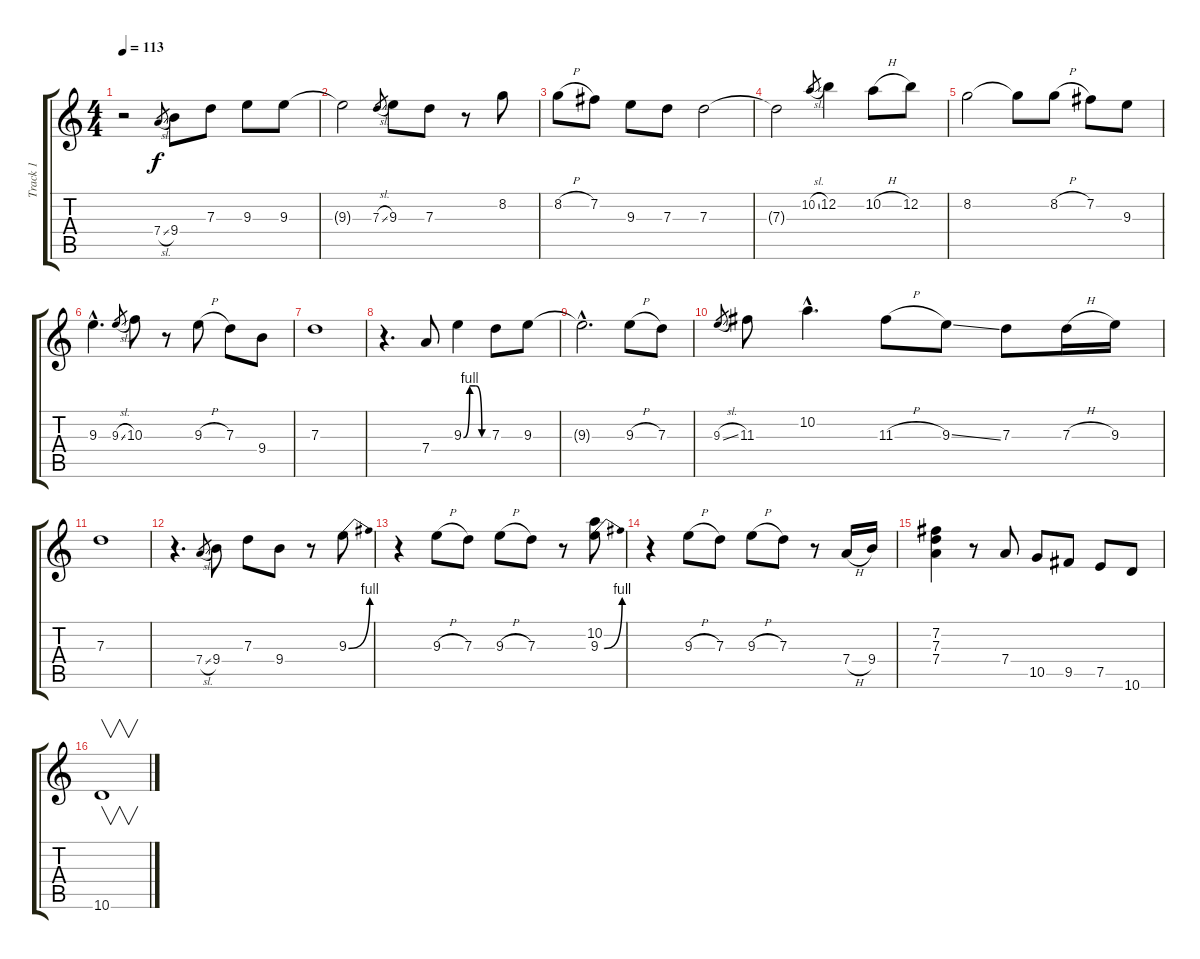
\track ("Track 1" "Track 1") {instrument distortionguitar}
\staff {score tabs}
\tuning (E4 B3 G3 D3 A2 E2) {hide}
\ts (4 4)
\tempo 113
\clef g2
\ks c
r.2{dy f instrument distortionguitar} 7.4{sl}.8{gr} 9.4.8 7.3.8 9.3.8 9.3.8 |
9.3{t}.2 7.3{sl}.8{gr} 9.3.8 7.3.8 r.8 8.2.8 |
8.2{h}.8 7.2.8 9.3.8 7.3.8 7.3.2 |
7.3{t}.2 10.2{sl}.8{gr} 12.2.4 10.2{h}.8 12.2.8 |
8.2.2 8.2{t}.8 8.2{h}.8 7.2.8 9.3.8 |
9.3{hac}.4{d} 9.3{sl}.8{gr} 10.3.8 r.8 9.3{h}.8 7.3.8 9.4.8 |
7.3.1 |
r.4{d} 7.4.8 9.3{be (custom 0 0 15 4 30 4 45 0 60 0)}.4 7.3.8 9.3.8 |
9.3{hac t}.2{d} 9.3{h}.8 7.3.8 |
9.3{sl}.8{gr} 11.3.8 10.2{hac}.4{d} 11.3{h}.8 9.3{ss}.8 7.3.8 7.3{h}.16 9.3.16 |
7.3.1 |
r.4{d} 7.4{sl}.8{gr} 9.4.8 7.3.8 9.4.8 r.8 9.3{be (bend 0 0 60 4)}.8 |
r.4 9.3{h}.8 7.3.8 9.3{h}.8 7.3.8 r.8 (10.2 9.3{be (bend 0 0 60 4)}).8 |
r.4 9.3{h}.8 7.3.8 9.3{h}.8 7.3.8 r.8 7.4{h}.16 9.4.16 |
(7.2 7.3 7.4).4 r.8 7.4.8 10.5.8 9.5.8 7.5.8 10.6.8 |
10.6.1{v}
